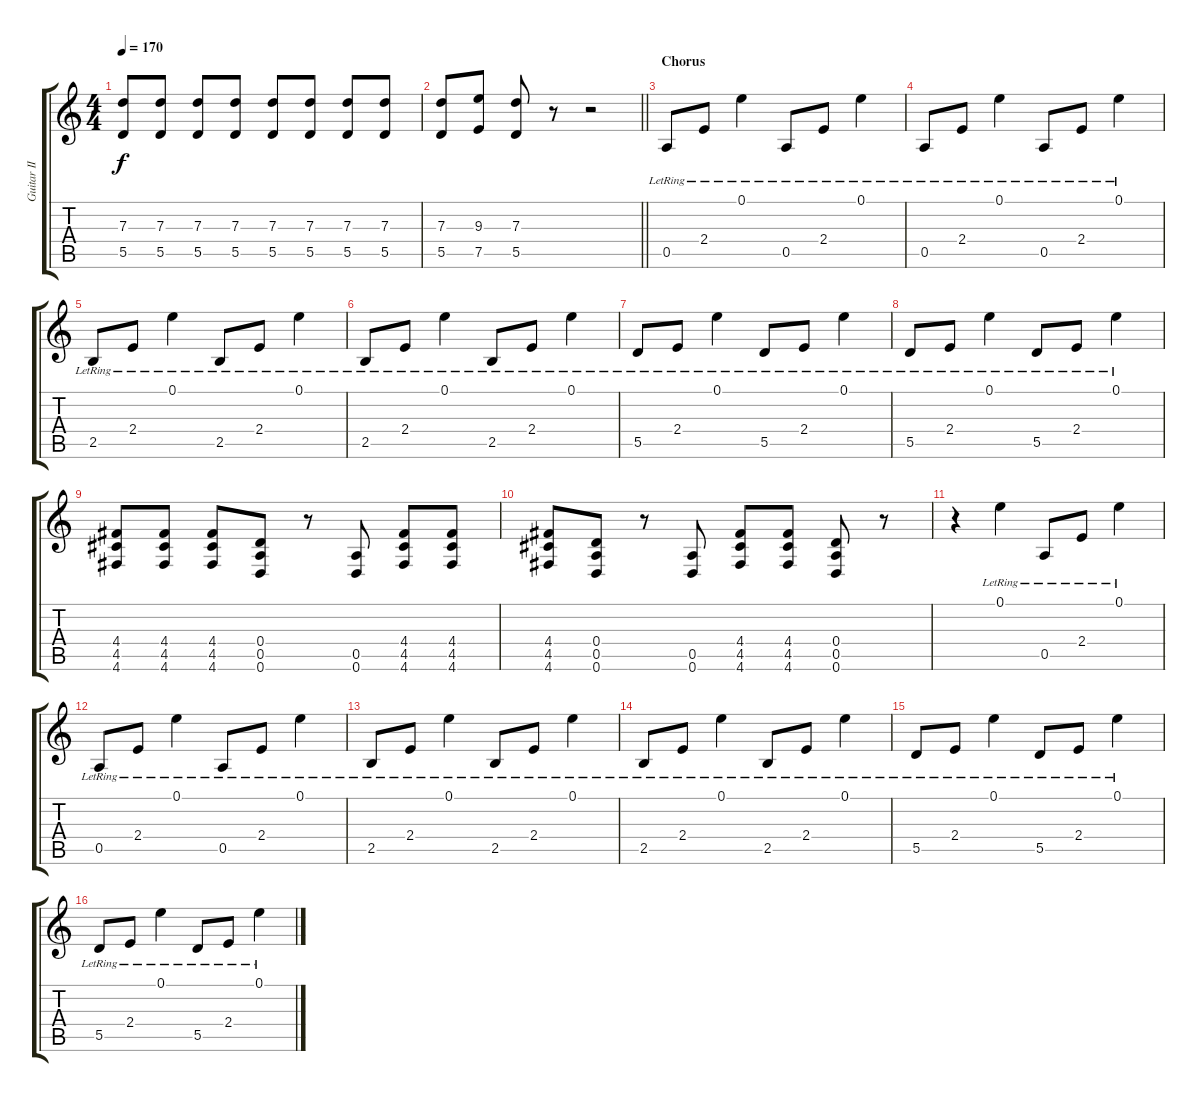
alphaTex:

\track ("Guitar II" "Guitar II") {instrument overdrivenguitar}
\staff {score tabs}
\tuning (E4 B3 G3 D3 A2 D2) {hide}
\ts (4 4)
\tempo 170
\clef g2
\ks c
(7.3 5.5).8{dy f} (7.3 5.5).8 (7.3 5.5).8 (7.3 5.5).8 (7.3 5.5).8 (7.3 5.5).8 (7.3 5.5).8 (7.3 5.5).8 |
\barLineRight lightlight
(7.3 5.5).8 (9.3 7.5).8 (7.3 5.5).8 r.8 r.2 |
\section ("" "Chorus")
0.5{lr}.8 2.4{lr}.8 0.1{lr}.4 0.5{lr}.8 2.4{lr}.8 0.1{lr}.4 |
0.5{lr}.8 2.4{lr}.8 0.1{lr}.4 0.5{lr}.8 2.4{lr}.8 0.1{lr}.4 |
2.5{lr}.8 2.4{lr}.8 0.1{lr}.4 2.5{lr}.8 2.4{lr}.8 0.1{lr}.4 |
2.5{lr}.8 2.4{lr}.8 0.1{lr}.4 2.5{lr}.8 2.4{lr}.8 0.1{lr}.4 |
5.5{lr}.8 2.4{lr}.8 0.1{lr}.4 5.5{lr}.8 2.4{lr}.8 0.1{lr}.4 |
5.5{lr}.8 2.4{lr}.8 0.1{lr}.4 5.5{lr}.8 2.4{lr}.8 0.1{lr}.4 |
(4.4 4.5 4.6).8 (4.4 4.5 4.6).8 (4.4 4.5 4.6).8 (0.4 0.5 0.6).8 r.8 (0.5 0.6).8 (4.4 4.5 4.6).8 (4.4 4.5 4.6).8 |
(4.4 4.5 4.6).8 (0.4 0.5 0.6).8 r.8 (0.5 0.6).8 (4.4 4.5 4.6).8 (4.4 4.5 4.6).8 (0.4 0.5 0.6).8 r.8 |
r.4 0.1{lr}.4 0.5{lr}.8 2.4{lr}.8 0.1{lr}.4 |
0.5{lr}.8 2.4{lr}.8 0.1{lr}.4 0.5{lr}.8 2.4{lr}.8 0.1{lr}.4 |
2.5{lr}.8 2.4{lr}.8 0.1{lr}.4 2.5{lr}.8 2.4{lr}.8 0.1{lr}.4 |
2.5{lr}.8 2.4{lr}.8 0.1{lr}.4 2.5{lr}.8 2.4{lr}.8 0.1{lr}.4 |
5.5{lr}.8 2.4{lr}.8 0.1{lr}.4 5.5{lr}.8 2.4{lr}.8 0.1{lr}.4 |
5.5{lr}.8 2.4{lr}.8 0.1{lr}.4 5.5{lr}.8 2.4{lr}.8 0.1{lr}.4
